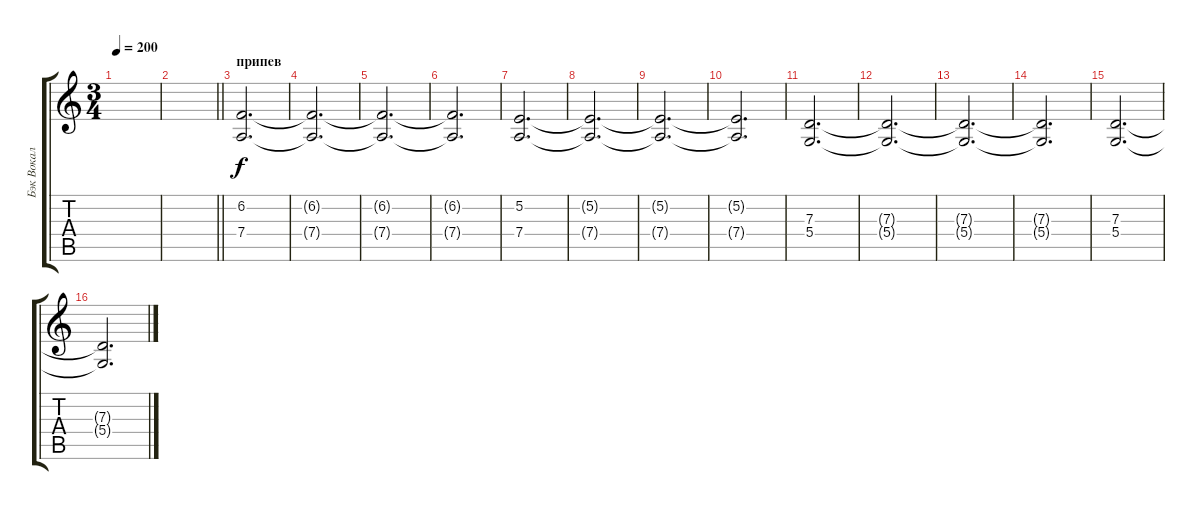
\track ("Бэк Вокал" "Бэк Вокал") {instrument clarinet}
\staff {score tabs}
\tuning (E4 B3 G3 D3 A2 E2) {hide}
\ts (3 4)
\tempo 200
\clef g2
\ks c
|
\barLineRight lightlight
|
\section ("" "припев")
(6.2 7.4).2{d} |
(6.2{t} 7.4{t}).2{d} |
(6.2{t} 7.4{t}).2{d} |
(6.2{t} 7.4{t}).2{d} |
(5.2 7.4).2{d} |
(5.2{t} 7.4{t}).2{d} |
(5.2{t} 7.4{t}).2{d} |
(5.2{t} 7.4{t}).2{d} |
(7.3 5.4).2{d} |
(7.3{t} 5.4{t}).2{d} |
(7.3{t} 5.4{t}).2{d} |
(7.3{t} 5.4{t}).2{d} |
(7.3 5.4).2{d} |
(7.3{t} 5.4{t}).2{d}
